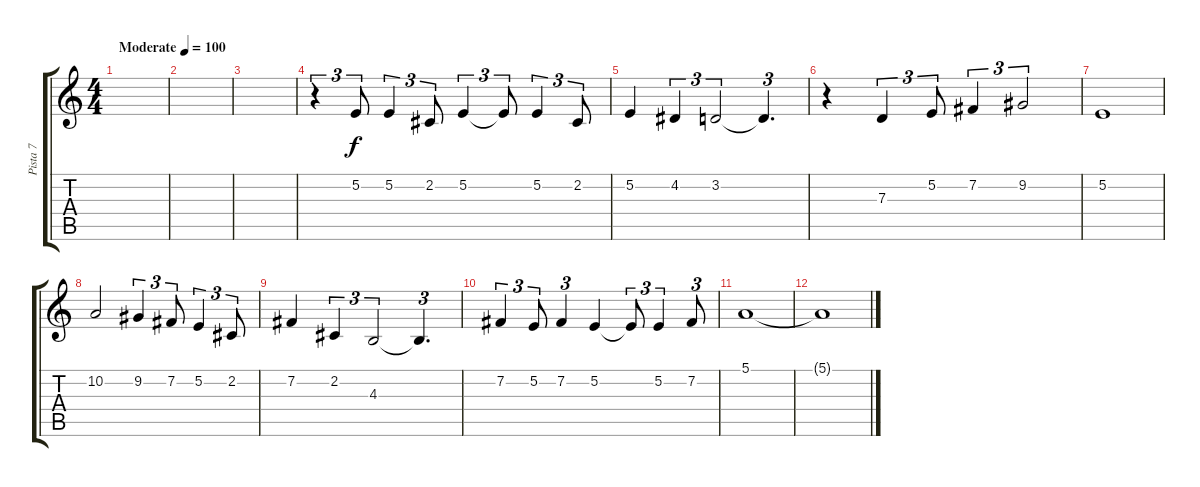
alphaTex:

\track ("Pista 7" "Pista 7") {instrument sitar}
\staff {score tabs}
\tuning (E4 B3 G3 D3 A2 E2) {hide}
\ts (4 4)
\tempo (100 "Moderate")
\clef g2
\ks c
|
|
|
r.4{tu (3 2)} 5.2.8{tu (3 2)} 5.2.4{tu (3 2)} 2.2.8{tu (3 2)} 5.2.4{tu (3 2)} 5.2{t}.8{tu (3 2)} 5.2.4{tu (3 2)} 2.2.8{tu (3 2)} |
5.2.4 4.2.4{tu (3 2)} 3.2.2{tu (3 2)} 3.2{t}.4{d tu (3 2)} |
r.4 7.3.4{tu (3 2)} 5.2.8{tu (3 2)} 7.2.4{tu (3 2)} 9.2.2{tu (3 2)} |
5.2.1 |
10.2.2 9.2.4{tu (3 2)} 7.2.8{tu (3 2)} 5.2.4{tu (3 2)} 2.2.8{tu (3 2)} |
7.2.4 2.2.4{tu (3 2)} 4.3.2{tu (3 2)} 4.3{t}.4{d tu (3 2)} |
7.2.4{tu (3 2)} 5.2.8{tu (3 2)} 7.2.4{tu (3 2)} 5.2.4 5.2{t}.8{tu (3 2)} 5.2.4{tu (3 2)} 7.2.8{tu (3 2)} |
5.1.1 |
5.1{t}.1
